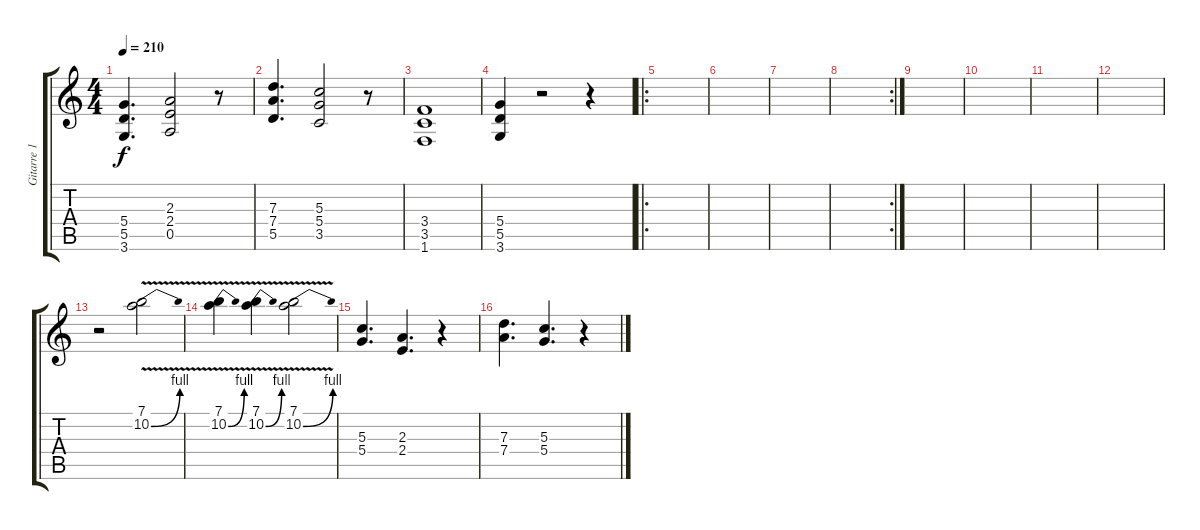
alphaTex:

\track ("Gitarre 1" "Gitarre 1") {instrument overdrivenguitar}
\staff {score tabs}
\tuning (E4 B3 G3 D3 A2 E2) {hide}
\ts (4 4)
\tempo 210
\clef g2
\ks c
(5.4 5.5 3.6).4{d dy f} (2.3 2.4 0.5).2 r.8 |
(7.3 7.4 5.5).4{d} (5.3 5.4 3.5).2 r.8 |
(3.4 3.5 1.6).1 |
(5.4 5.5 3.6).4 r.2 r.4 |
\ro
|
|
|
\rc 2
|
|
|
|
|
r.2 (7.1 10.2{be (bend 0 0 60 4) v}).2 |
(7.1 10.2{be (bend 0 0 60 4) v}).4 (7.1{v} 10.2{be (bend 0 0 60 4)}).4 (7.1 10.2{be (bend 0 0 60 4) v}).2 |
(5.3 5.4).4{d} (2.3 2.4).4{d} r.4 |
(7.3 7.4).4{d} (5.3 5.4).4{d} r.4
